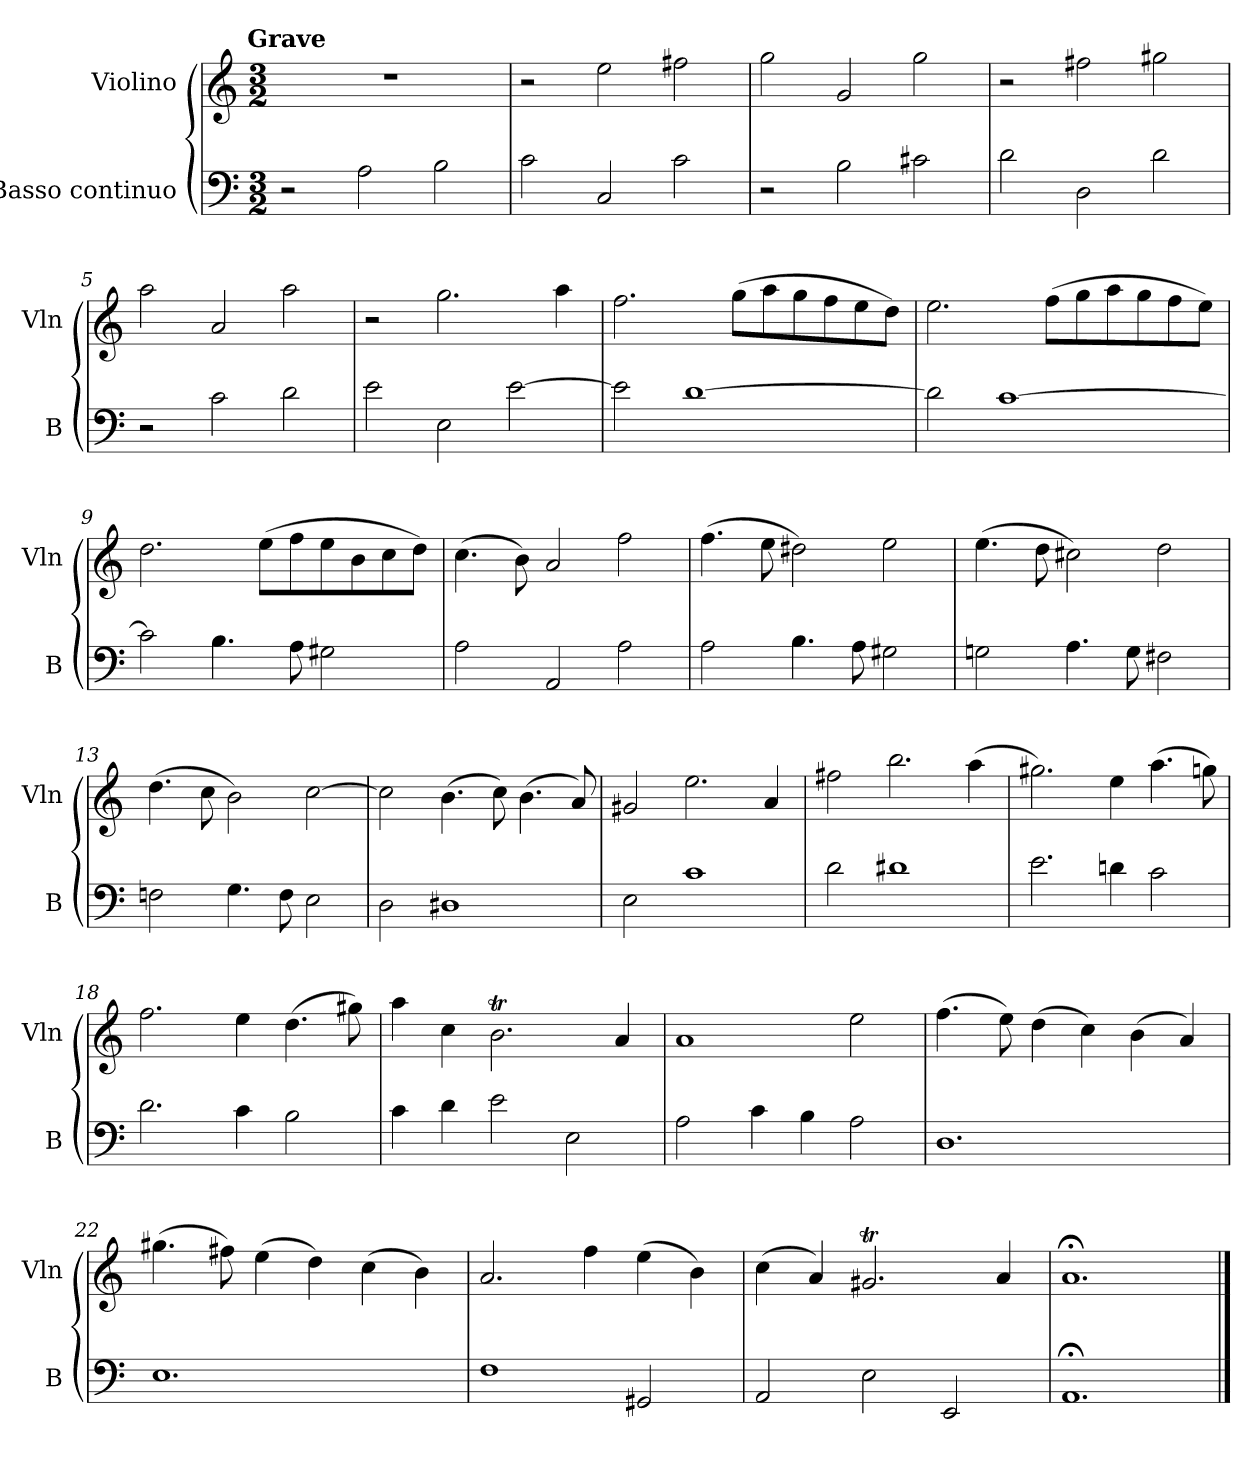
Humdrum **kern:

**kern	**kern
*part2	*part1
*staff2	*staff1
*I"Basso continuo	*I"Violino
*I'B	*I'Vln
*clefF4	*clefG2
*k[]	*k[]
*a:	*a:
!!LO:TX:omd:t=Grave
*M3/2	*M3/2
*MM122	*MM122
=1	=1
2r	1.r
2A\	.
2B\	.
=2	=2
2c\	2r
2C/	2ee\
2c\	2ff#X\
=3	=3
2r	2gg\
2B\	2g/
2c#X\	2gg\
=4	=4
2d\	2r
2D\	2ff#X\
2d\	2gg#X\
=5	=5
2r	2aa\
2c\	2a/
2d\	2aa\
=6	=6
2e\	2r
2E\	2.gg\
[2e\	.
.	4aa\
=7	=7
2e\]	2.ff\
[1d\	.
.	(8gg\L
.	8aa\
.	8gg\
.	8ff\
.	8ee\
.	8dd\J)
=8	=8
2d\]	2.ee\
[1c\	.
.	(8ff\L
.	8gg\
.	8aa\
.	8gg\
.	8ff\
.	8ee\J)
=9	=9
2c\]	2.dd\
4.B\	.
.	(8ee\L
8A\	8ff\
2G#X\	8ee\
.	8b\
.	8cc\
.	8dd\J)
=10	=10
2A\	(4.cc\
.	8b\)
2AA/	2a/
2A\	2ff\
=11	=11
2A\	(4.ff\
.	8ee\
4.B\	2dd#X\)
8A\	.
2G#X\	2ee\
=12	=12
2Gn\	(4.ee\
.	8dd\
4.A\	2cc#X\)
8G\	.
2F#X\	2dd\
=13	=13
2Fn\	(4.dd\
.	8cc\
4.G\	2b\)
8F\	.
2E\	[2cc\
=14	=14
2D\	2cc\]
1D#X\	(4.b\
.	8cc\)
.	(4.b\
.	8a/)
=15	=15
2E\	2g#X/
1c\	2.ee\
.	4a/
=16	=16
2d\	2ff#X\
1d#X\	2.bb\
.	(4aa\
=17	=17
2.e\	2.gg#X\)
4dn\	4ee\
2c\	(4.aa\
.	8ggn\)
=18	=18
2.d\	2.ff\
4c\	4ee\
2B\	(4.dd\
.	8gg#X\)
=19	=19
4c\	4aa\
4d\	4cc\
2e\	2.bt\
2E\	.
.	4a/
=20	=20
2A\	1a/
4c\	.
4B\	.
2A\	2ee\
=21	=21
1.D\	(4.ff\
.	8ee\)
.	(4dd\
.	4cc\)
.	(4b\
.	4a/)
=22	=22
1.E\	(4.gg#X\
.	8ff#X\)
.	(4ee\
.	4dd\)
.	(4cc\
.	4b\)
=23	=23
1F\	2.a/
.	4ff\
2GG#X/	(4ee\
.	4b\)
=24	=24
2AA/	(4cc\
.	4a/)
2E\	2.g#Xt/
2EE/	.
.	4a/
=25	=25
1.AA;</	1.a;</
==	==
*-	*-
